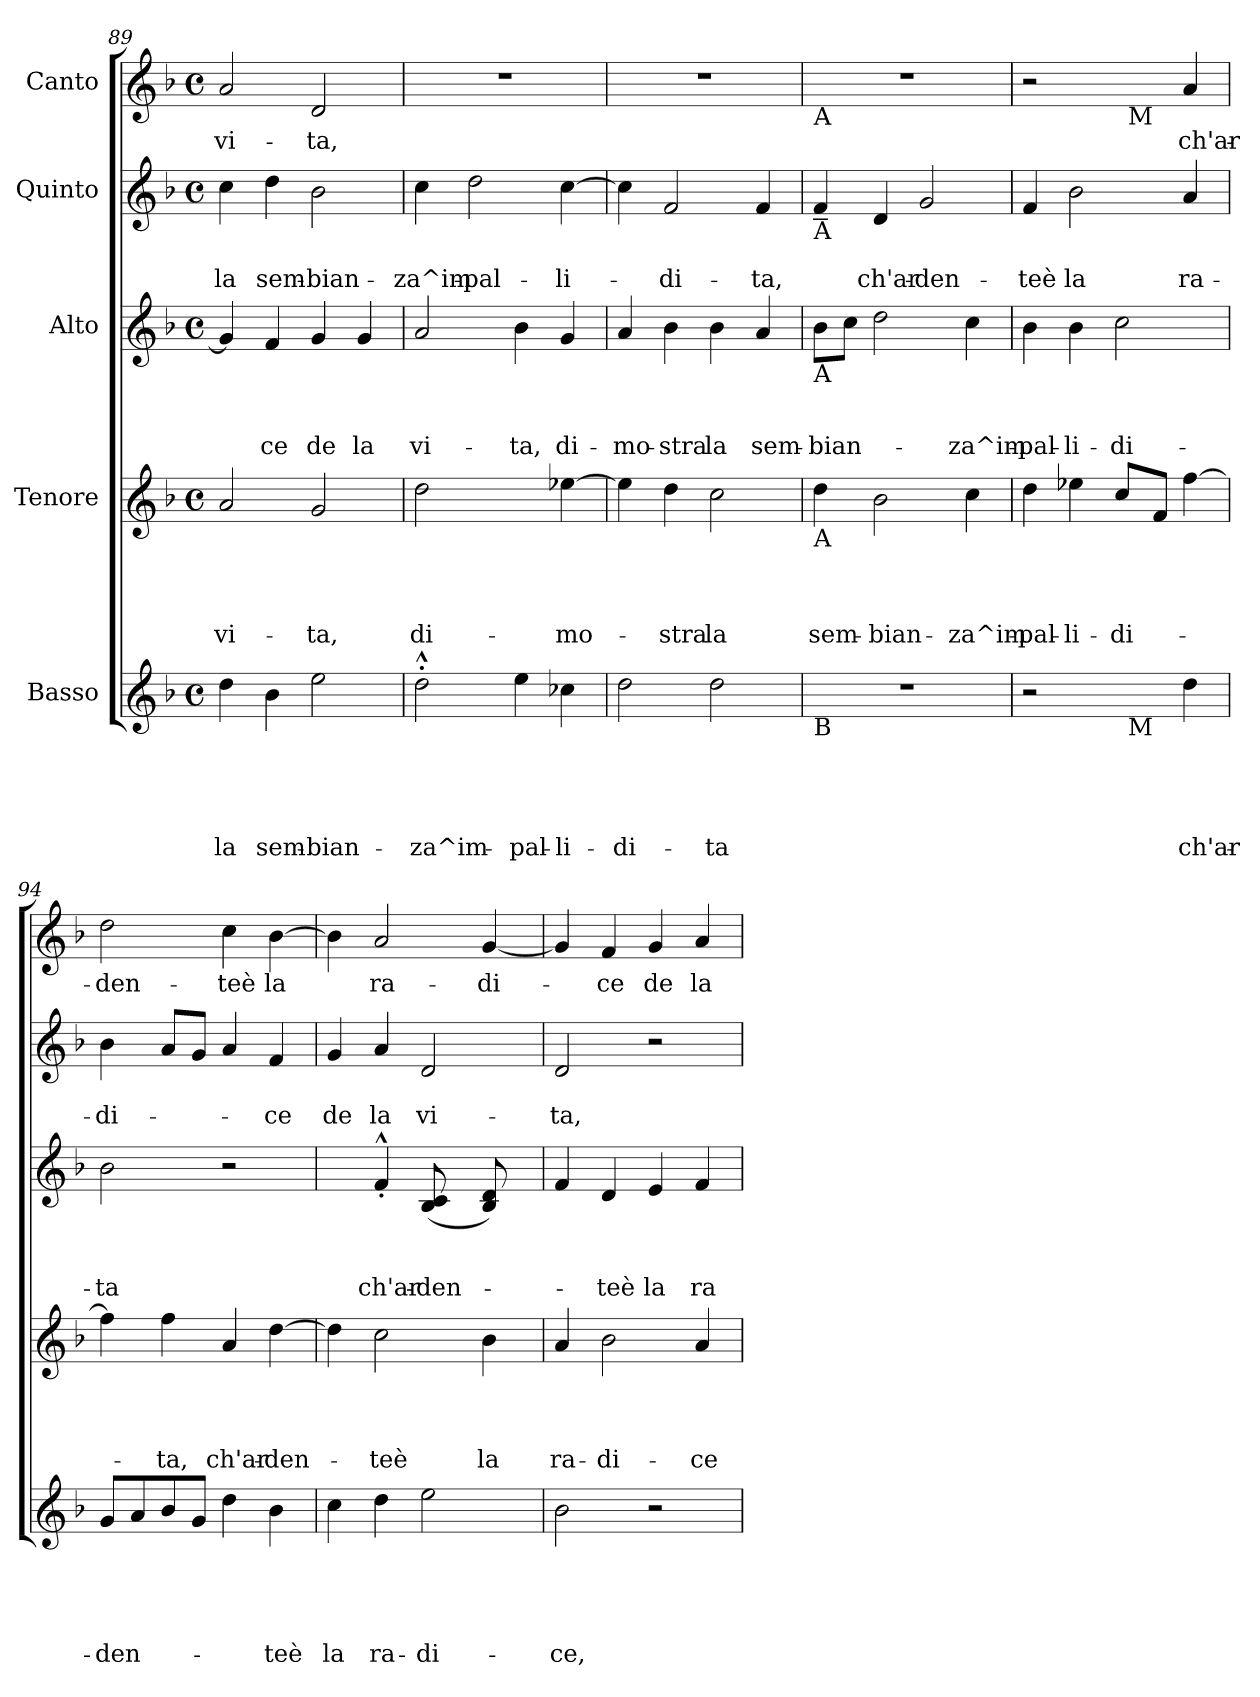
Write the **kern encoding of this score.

**kern	**text	**text	**text	**text	**text	**kern	**text	**text	**text	**text	**kern	**text	**text	**text	**kern	**text	**text	**kern	**text
*part5	*part5	*part5	*part5	*part5	*part5	*part4	*part4	*part4	*part4	*part4	*part3	*part3	*part3	*part3	*part2	*part2	*part2	*part1	*part1
*staff5	*staff5	*staff5	*staff5	*staff5	*staff5	*staff4	*staff4	*staff4	*staff4	*staff4	*staff3	*staff3	*staff3	*staff3	*staff2	*staff2	*staff2	*staff1	*staff1
*I"Basso	*	*	*	*	*	*I"Tenore	*	*	*	*	*I"Alto	*	*	*	*I"Quinto	*	*	*I"Canto	*
*clefG2	*	*	*	*	*	*clefG2	*	*	*	*	*clefG2	*	*	*	*clefG2	*	*	*clefG2	*
*k[b-]	*	*	*	*	*	*k[b-]	*	*	*	*	*k[b-]	*	*	*	*k[b-]	*	*	*k[b-]	*
*F:	*	*	*	*	*	*F:	*	*	*	*	*F:	*	*	*	*F:	*	*	*F:	*
*M4/4	*	*	*	*	*	*M4/4	*	*	*	*	*M4/4	*	*	*	*M4/4	*	*	*M4/4	*
*met(c)	*	*	*	*	*	*met(c)	*	*	*	*	*met(c)	*	*	*	*met(c)	*	*	*met(c)	*
=89	=89	=89	=89	=89	=89	=89	=89	=89	=89	=89	=89	=89	=89	=89	=89	=89	=89	=89	=89
!	!	!	!	!	!LO:LY:b	!	!	!	!	!LO:LY:b	!	!	!	!	!	!	!LO:LY:b	!	!LO:LY:b
4dd\	.	.	.	.	la	2a/	.	.	.	vi-	4g/]	.	.	.	4cc\	.	la	2a/	vi-
!	!	!	!	!	!LO:LY:b	!	!	!	!	!	!	!	!	!LO:LY:b	!	!	!LO:LY:b	!	!
4b-\	.	.	.	.	sem-	.	.	.	.	.	4f/	.	.	-ce	4dd\	.	sem-	.	.
!	!	!	!	!	!LO:LY:b	!	!	!	!	!LO:LY:b	!	!	!	!LO:LY:b	!	!	!LO:LY:b	!	!LO:LY:b
2ee\	.	.	.	.	-bian-	2g/	.	.	.	-ta,	4g/	.	.	de	2b-\	.	-bian-	2d/	-ta,
!	!	!	!	!	!	!	!	!	!	!	!	!	!	!LO:LY:b	!	!	!	!	!
.	.	.	.	.	.	.	.	.	.	.	4g/	.	.	la	.	.	.	.	.
=90	=90	=90	=90	=90	=90	=90	=90	=90	=90	=90	=90	=90	=90	=90	=90	=90	=90	=90	=90
!	!	!	!	!	!LO:LY:b	!	!	!	!	!LO:LY:b	!	!	!	!LO:LY:b	!	!	!LO:LY:b	!	!
2dd^^>'>\	.	.	.	.	-za^im-	2dd\	.	.	.	di-	2a/	.	.	vi-	4cc\	.	-za^im-	1r	.
!	!	!	!	!	!	!	!	!	!	!	!	!	!	!	!	!	!LO:LY:b	!	!
.	.	.	.	.	.	.	.	.	.	.	.	.	.	.	2dd\	.	-pal-	.	.
!	!	!	!	!	!LO:LY:b	!	!	!	!	!	!	!	!	!LO:LY:b	!	!	!	!	!
4ee\	.	.	.	.	-pal-	4ryy	.	.	.	.	4b-\	.	.	-ta,	.	.	.	.	.
!	!	!	!	!	!LO:LY:b	!	!	!	!	!LO:LY:b	!	!	!	!LO:LY:b	!	!	!LO:LY:b	!	!
4cc-X\	.	.	.	.	-li-	[>4ee-X\	.	.	.	-mo-	4g/	.	.	di-	[>4cc\	.	-li-	.	.
=91	=91	=91	=91	=91	=91	=91	=91	=91	=91	=91	=91	=91	=91	=91	=91	=91	=91	=91	=91
!	!	!	!	!	!LO:LY:b	!	!	!	!	!	!	!	!	!LO:LY:b	!	!	!	!	!
2dd\	.	.	.	.	-di-	4ee-\]	.	.	.	.	4a/	.	.	-mo-	4cc\]	.	.	1r	.
!	!	!	!	!	!	!	!	!	!	!LO:LY:b	!	!	!	!LO:LY:b	!	!	!LO:LY:b	!	!
.	.	.	.	.	.	4dd\	.	.	.	-stra	4b-\	.	.	-stra	2f/	.	-di-	.	.
!	!	!	!	!	!LO:LY:b	!	!	!	!	!LO:LY:b	!	!	!	!LO:LY:b	!	!	!	!	!
2dd\	.	.	.	.	-ta	2cc\	.	.	.	la	4b-\	.	.	la	.	.	.	.	.
!	!	!	!	!	!	!	!	!	!	!	!	!	!	!LO:LY:b	!	!	!LO:LY:b	!	!
.	.	.	.	.	.	.	.	.	.	.	4a/	.	.	sem-	4f/	.	-ta,	.	.
!!LO:LB:g=z
=92	=92	=92	=92	=92	=92	=92	=92	=92	=92	=92	=92	=92	=92	=92	=92	=92	=92	=92	=92
!	!	!	!	!	!	!	!	!	!	!	!	!	!	!	!	!	!	!LO:TX:b:t=A	!
!	!	!	!	!	!	!	!	!	!	!	!	!	!	!	!LO:TX:b:t=A	!	!	!	!
!	!	!	!	!	!	!	!	!	!	!	!LO:TX:b:t=A	!	!	!	!	!	!	!	!
!	!	!	!	!	!	!LO:TX:b:t=A	!	!	!	!	!	!	!	!	!	!	!	!	!
!LO:TX:b:t=B	!	!	!	!	!	!	!	!	!	!	!	!	!	!	!	!	!	!	!
!	!	!	!	!	!	!	!	!	!	!LO:LY:b	!	!	!	!LO:LY:b	!	!	!	!	!
1r	.	.	.	.	.	4dd\	.	.	.	sem-	8b-\L	.	.	-bian-	4f~</	.	.	1r	.
.	.	.	.	.	.	.	.	.	.	.	8cc\J	.	.	.	.	.	.	.	.
!	!	!	!	!	!	!	!	!	!	!LO:LY:b	!	!	!	!	!	!	!LO:LY:b	!	!
.	.	.	.	.	.	2b-\	.	.	.	-bian-	2dd\	.	.	.	4d/	.	ch'ar-	.	.
!	!	!	!	!	!	!	!	!	!	!	!	!	!	!	!	!	!LO:LY:b	!	!
.	.	.	.	.	.	.	.	.	.	.	.	.	.	.	2g/	.	-den-	.	.
!	!	!	!	!	!	!	!	!	!	!LO:LY:b	!	!	!	!LO:LY:b	!	!	!	!	!
.	.	.	.	.	.	4cc\	.	.	.	-za^im-	4cc\	.	.	-za^im-	.	.	.	.	.
=93	=93	=93	=93	=93	=93	=93	=93	=93	=93	=93	=93	=93	=93	=93	=93	=93	=93	=93	=93
!	!	!	!	!	!	!	!	!	!	!LO:LY:b	!	!	!	!LO:LY:b	!	!	!LO:LY:b	!	!
*^	*	*	*	*	*	*	*	*	*	*	*	*	*	*	*	*	*	*^	*
2r	2ryy	.	.	.	.	.	4dd\	.	.	.	-pal-	4b-\	.	.	-pal-	4f/	.	-teè	2r	2ryy	.
!	!	!	!	!	!	!	!	!	!	!	!LO:LY:b	!	!	!	!LO:LY:b	!	!	!LO:LY:b	!	!	!
.	.	.	.	.	.	.	4ee-X\	.	.	.	-li-	4b-\	.	.	-li-	2b-\	.	la	.	.	.
!	!	!	!	!	!	!	!	!	!	!	!LO:LY:b	!	!	!	!LO:LY:b	!	!	!	!	!	!
4ryy	32ryy	.	.	.	.	.	8cc/L	.	.	.	-di-	2cc\	.	.	-di-	.	.	.	4ryy	32ryy	.
!	!	!	!	!	!	!	!	!	!	!	!	!	!	!	!	!	!	!	!	!LO:TX:b:t=M	!
!	!LO:TX:b:t=M	!	!	!	!	!	!	!	!	!	!	!	!	!	!	!	!	!	!	!	!
.	4...ryy	.	.	.	.	.	.	.	.	.	.	.	.	.	.	.	.	.	.	4...ryy	.
.	.	.	.	.	.	.	8f/J	.	.	.	.	.	.	.	.	.	.	.	.	.	.
!	!	!	!	!	!	!LO:LY:b	!	!	!	!	!	!	!	!	!	!	!	!LO:LY:b	!	!	!LO:LY:b
4dd\	.	.	.	.	.	ch'ar-	[>4ff\	.	.	.	.	.	.	.	.	4a/	.	ra-	4a/	.	ch'ar-
=94	=94	=94	=94	=94	=94	=94	=94	=94	=94	=94	=94	=94	=94	=94	=94	=94	=94	=94	=94	=94	=94
!	!	!	!	!	!	!LO:LY:b	!	!	!	!	!	!	!	!	!LO:LY:b	!	!	!LO:LY:b	!	!	!LO:LY:b
*v	*v	*	*	*	*	*	*	*	*	*	*	*	*	*	*	*	*	*	*v	*v	*
8g/L	.	.	.	.	-den-	4ff\]	.	.	.	.	2b-\	.	.	-ta	4b-\	.	-di-	2dd\	-den-
8a/	.	.	.	.	.	.	.	.	.	.	.	.	.	.	.	.	.	.	.
!	!	!	!	!	!	!	!	!	!	!LO:LY:b	!	!	!	!	!	!	!	!	!
8b-/	.	.	.	.	.	4ff\	.	.	.	-ta,	.	.	.	.	8a/L	.	.	.	.
8g/J	.	.	.	.	.	.	.	.	.	.	.	.	.	.	8g/J	.	.	.	.
!	!	!	!	!	!	!	!	!	!	!LO:LY:b	!	!	!	!	!	!	!	!	!LO:LY:b
4dd\	.	.	.	.	.	4a/	.	.	.	ch'ar-	2r	.	.	.	4a/	.	.	4cc\	-teè
!	!	!	!	!	!LO:LY:b	!	!	!	!	!LO:LY:b	!	!	!	!	!	!	!LO:LY:b	!	!LO:LY:b
4b-\	.	.	.	.	-teè	[>4dd\	.	.	.	-den-	.	.	.	.	4f/	.	-ce	[>4b-\	la
=95	=95	=95	=95	=95	=95	=95	=95	=95	=95	=95	=95	=95	=95	=95	=95	=95	=95	=95	=95
!	!	!	!	!	!LO:LY:b	!	!	!	!	!	!	!	!	!	!	!	!LO:LY:b	!	!
4cc\	.	.	.	.	la	4dd\]	.	.	.	.	4ryy	.	.	.	4g/	.	de	4b-\]	.
!	!	!	!	!	!LO:LY:b	!	!	!	!	!LO:LY:b	!	!	!	!LO:LY:b	!	!	!LO:LY:b	!	!LO:LY:b
4dd\	.	.	.	.	ra-	2cc\	.	.	.	-teè	4f^^<'</	.	.	ch'ar-	4a/	.	la	2a/	ra-
!	!	!	!	!	!LO:LY:b	!	!	!	!	!	!	!	!	!LO:LY:b	!	!	!LO:LY:b	!	!
2ee\	.	.	.	.	-di-	.	.	.	.	.	(8B-/ 8c/	.	.	-den-	2d/	.	vi-	.	.
.	.	.	.	.	.	.	.	.	.	.	8ryy	.	.	.	.	.	.	.	.
!	!	!	!	!	!	!	!	!	!	!LO:LY:b	!	!	!	!	!	!	!	!	!LO:LY:b
.	.	.	.	.	.	4b-\	.	.	.	la	8B-/ 8d/)	.	.	.	.	.	.	[<4g/	-di-
.	.	.	.	.	.	.	.	.	.	.	8ryy	.	.	.	.	.	.	.	.
=96	=96	=96	=96	=96	=96	=96	=96	=96	=96	=96	=96	=96	=96	=96	=96	=96	=96	=96	=96
!	!	!	!	!	!LO:LY:b	!	!	!	!	!LO:LY:b	!	!	!	!	!	!	!LO:LY:b	!	!
2b-\	.	.	.	.	-ce,	4a/	.	.	.	ra-	4f/	.	.	.	2d/	.	-ta,	4g/]	.
!	!	!	!	!	!	!	!	!	!	!LO:LY:b	!	!	!	!LO:LY:b	!	!	!	!	!LO:LY:b
.	.	.	.	.	.	2b-\	.	.	.	-di-	4d/	.	.	-teè	.	.	.	4f/	-ce
!	!	!	!	!	!	!	!	!	!	!	!	!	!	!LO:LY:b	!	!	!	!	!LO:LY:b
2r	.	.	.	.	.	.	.	.	.	.	4e/	.	.	la	2r	.	.	4g/	de
!	!	!	!	!	!	!	!	!	!	!LO:LY:b	!	!	!	!LO:LY:b	!	!	!	!	!LO:LY:b
.	.	.	.	.	.	4a/	.	.	.	-ce	4f/	.	.	ra-	.	.	.	4a/	la
=	=	=	=	=	=	=	=	=	=	=	=	=	=	=	=	=	=	=	=
*-	*-	*-	*-	*-	*-	*-	*-	*-	*-	*-	*-	*-	*-	*-	*-	*-	*-	*-	*-
